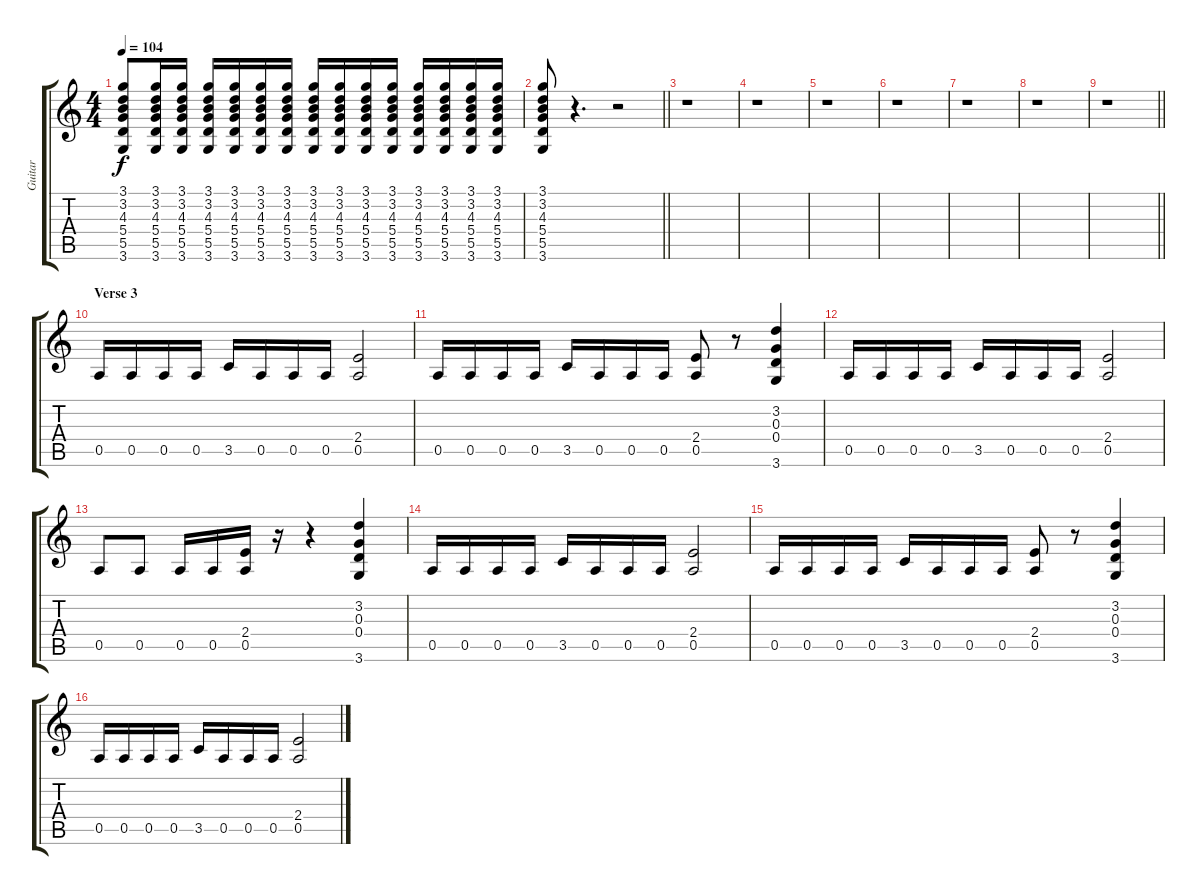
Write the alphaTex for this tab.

\track ("Guitar" "Guitar") {instrument distortionguitar}
\staff {score tabs}
\tuning (E4 B3 G3 D3 A2 E2) {hide}
\ts (4 4)
\tempo 104
\clef g2
\ks c
(3.1 3.2 4.3 5.4 5.5 3.6).8{dy f} (3.1 3.2 4.3 5.4 5.5 3.6).16 (3.1 3.2 4.3 5.4 5.5 3.6).16 (3.1 3.2 4.3 5.4 5.5 3.6).16 (3.1 3.2 4.3 5.4 5.5 3.6).16 (3.1 3.2 4.3 5.4 5.5 3.6).16 (3.1 3.2 4.3 5.4 5.5 3.6).16 (3.1 3.2 4.3 5.4 5.5 3.6).16 (3.1 3.2 4.3 5.4 5.5 3.6).16 (3.1 3.2 4.3 5.4 5.5 3.6).16 (3.1 3.2 4.3 5.4 5.5 3.6).16 (3.1 3.2 4.3 5.4 5.5 3.6).16 (3.1 3.2 4.3 5.4 5.5 3.6).16 (3.1 3.2 4.3 5.4 5.5 3.6).16 (3.1 3.2 4.3 5.4 5.5 3.6).16 |
\barLineRight lightlight
(3.1 3.2 4.3 5.4 5.5 3.6).8 r.4{d} r.2 |
r.1 |
r.1 |
r.1 |
r.1 |
r.1 |
r.1 |
\barLineRight lightlight
r.1 |
\section ("" "Verse 3")
0.5.16 0.5.16 0.5.16 0.5.16 3.5.16 0.5.16 0.5.16 0.5.16 (2.4 0.5).2 |
0.5.16 0.5.16 0.5.16 0.5.16 3.5.16 0.5.16 0.5.16 0.5.16 (2.4 0.5).8 r.8 (3.2 0.3 0.4 3.6).4 |
0.5.16 0.5.16 0.5.16 0.5.16 3.5.16 0.5.16 0.5.16 0.5.16 (2.4 0.5).2 |
0.5.8 0.5.8 0.5.16 0.5.16 (2.4 0.5).16 r.16 r.4 (3.2 0.3 0.4 3.6).4 |
0.5.16 0.5.16 0.5.16 0.5.16 3.5.16 0.5.16 0.5.16 0.5.16 (2.4 0.5).2 |
0.5.16 0.5.16 0.5.16 0.5.16 3.5.16 0.5.16 0.5.16 0.5.16 (2.4 0.5).8 r.8 (3.2 0.3 0.4 3.6).4 |
0.5.16 0.5.16 0.5.16 0.5.16 3.5.16 0.5.16 0.5.16 0.5.16 (2.4 0.5).2
